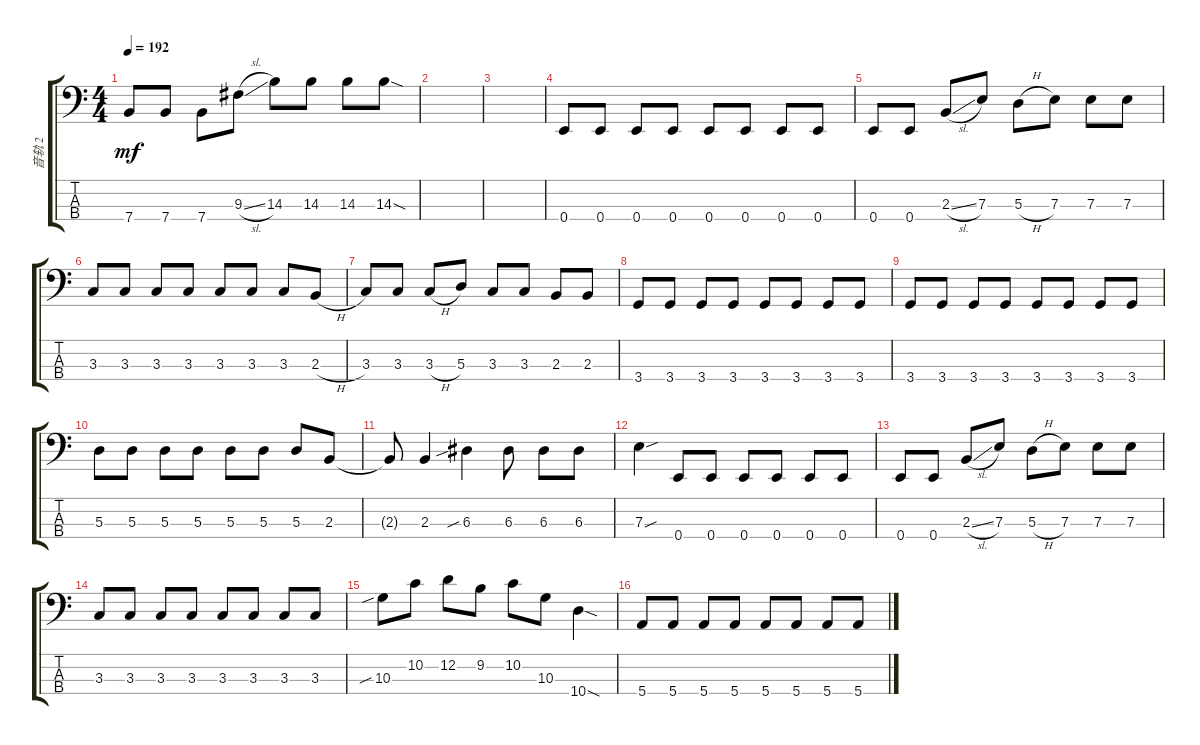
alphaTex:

\track ("音轨 2" "音轨 2") {instrument electricbassfinger}
\staff {score tabs}
\tuning (G2 D2 A1 E1) {hide}
\ts (4 4)
\tempo 192
\clef f4
\ks c
7.4.8{dy mf} 7.4.8 7.4.8 9.3{sl}.8 14.3.8 14.3.8 14.3.8 14.3{sod}.8 |
|
|
0.4.8 0.4.8 0.4.8 0.4.8 0.4.8 0.4.8 0.4.8 0.4.8 |
0.4.8 0.4.8 2.3{sl}.8 7.3.8 5.3{h}.8 7.3.8 7.3.8 7.3.8 |
3.3.8 3.3.8 3.3.8 3.3.8 3.3.8 3.3.8 3.3.8 2.3{h}.8 |
3.3.8 3.3.8 3.3{h}.8 5.3.8 3.3.8 3.3.8 2.3.8 2.3.8 |
3.4.8 3.4.8 3.4.8 3.4.8 3.4.8 3.4.8 3.4.8 3.4.8 |
3.4.8 3.4.8 3.4.8 3.4.8 3.4.8 3.4.8 3.4.8 3.4.8 |
5.3.8 5.3.8 5.3.8 5.3.8 5.3.8 5.3.8 5.3.8 2.3.8 |
2.3{t}.8 2.3.4 6.3{sib}.4 6.3.8 6.3.8 6.3.8 |
7.3{sou}.4 0.4.8 0.4.8 0.4.8 0.4.8 0.4.8 0.4.8 |
0.4.8 0.4.8 2.3{sl}.8 7.3.8 5.3{h}.8 7.3.8 7.3.8 7.3.8 |
3.3.8 3.3.8 3.3.8 3.3.8 3.3.8 3.3.8 3.3.8 3.3.8 |
10.3{sib}.8 10.2.8 12.2.8 9.2.8 10.2.8 10.3.8 10.4{sod}.4 |
5.4.8 5.4.8 5.4.8 5.4.8 5.4.8 5.4.8 5.4.8 5.4.8
